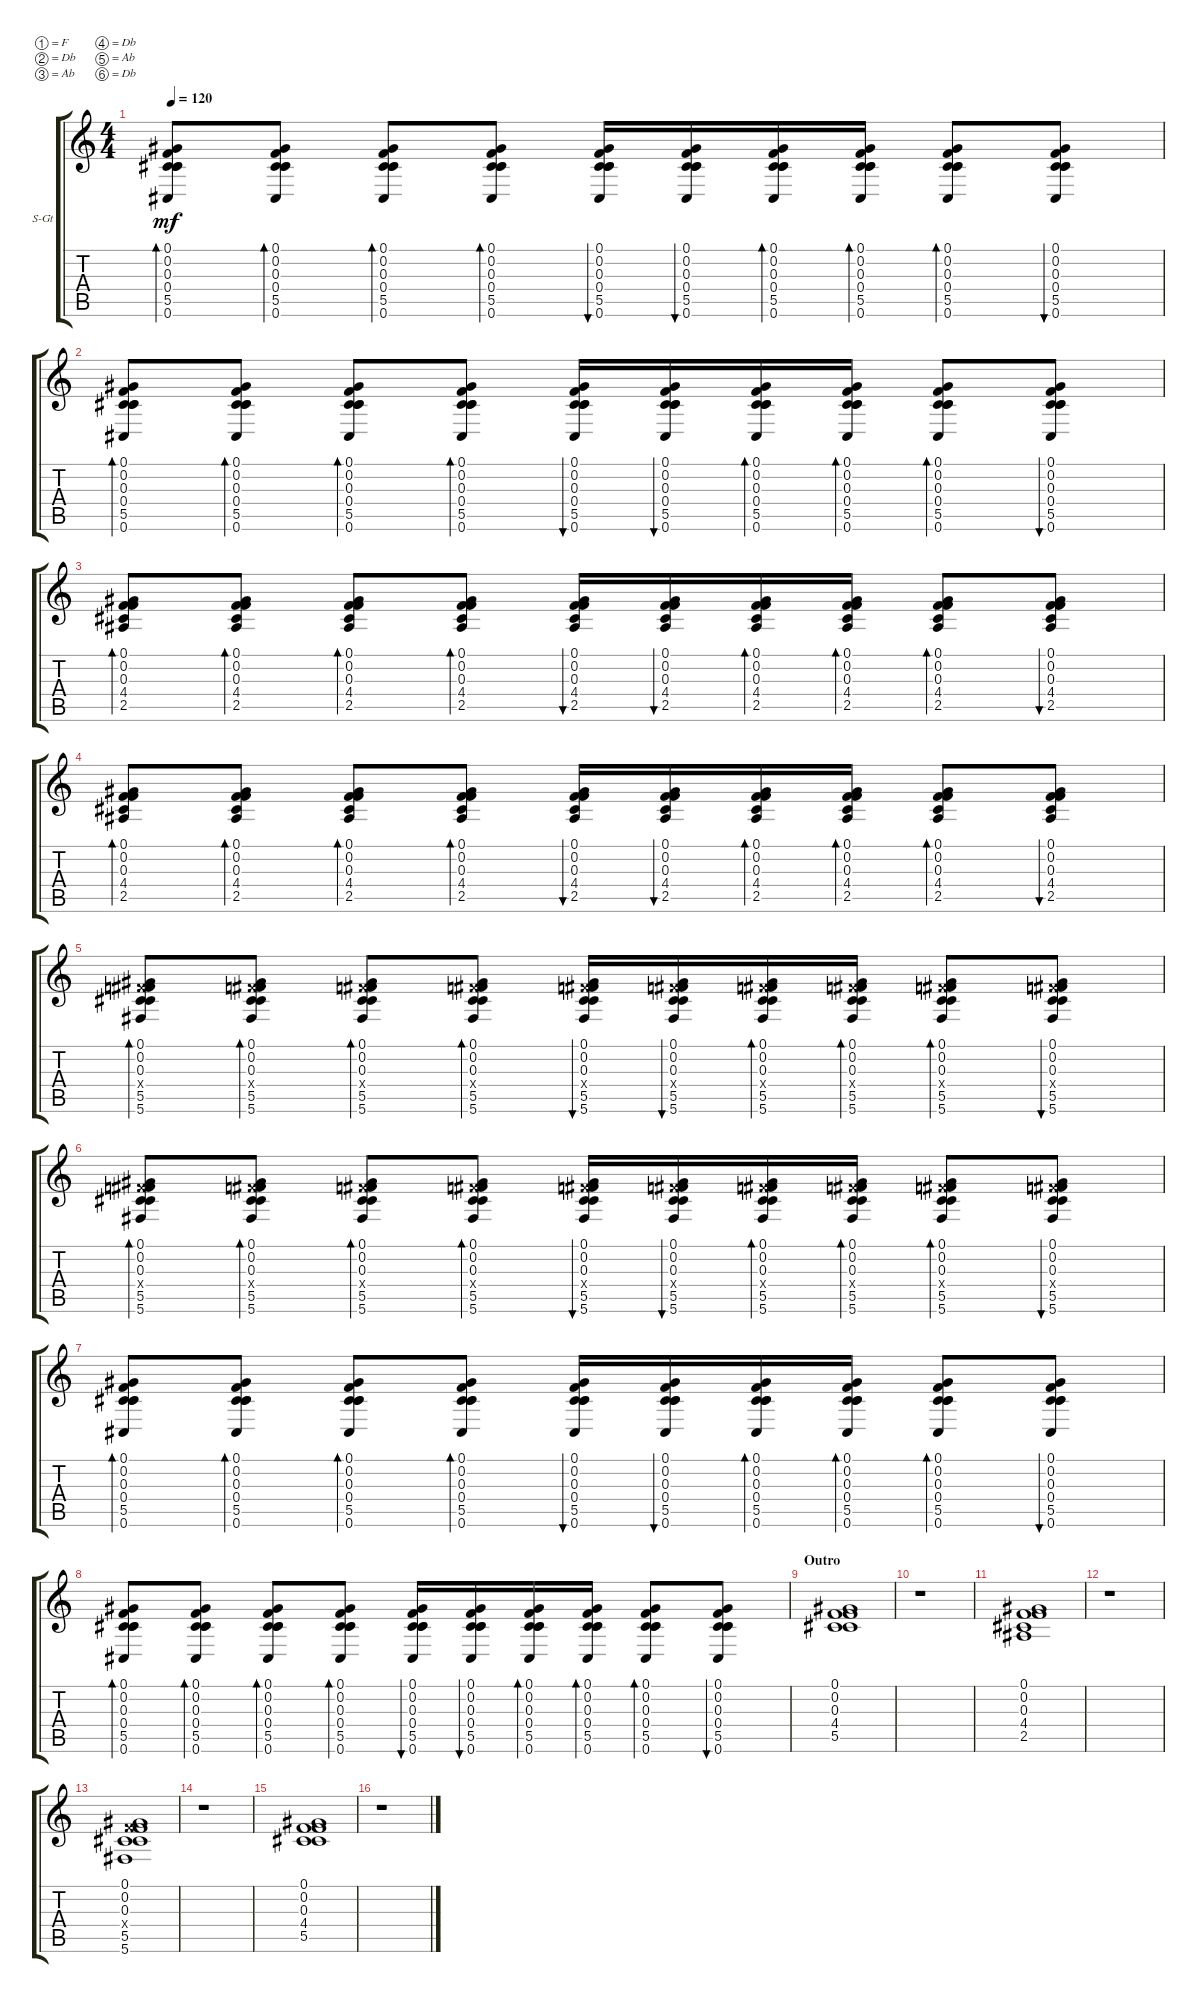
\defaultSystemsLayout 4
\bracketExtendMode groupsimilarinstruments
\firstSystemTrackNameOrientation horizontal
\otherSystemsTrackNameOrientation horizontal
\track ("Steel Guitar" "S-Gt") {instrument acousticguitarsteel}
\staff {score tabs}
\tuning (F3 Db3 Ab3 Db3 Ab2 Db2)
\ts (4 4)
\tempo 120
\clef g2
\ks c
(5.5 0.4 0.3 0.2 0.1 0.6).8{bd 30 dy mf} (5.5 0.4 0.3 0.2 0.1 0.6).8{bd 30} (5.5 0.4 0.3 0.2 0.1 0.6).8{bd 30} (5.5 0.4 0.3 0.2 0.1 0.6).8{bd 30} (5.5 0.4 0.3 0.2 0.1 0.6).16{bu 30} (5.5 0.4 0.3 0.2 0.1 0.6).16{bu 30} (5.5 0.4 0.3 0.2 0.1 0.6).16{bd 30} (5.5 0.4 0.3 0.2 0.1 0.6).16{bd 30} (5.5 0.4 0.3 0.2 0.1 0.6).8{bd 30} (5.5 0.4 0.3 0.2 0.1 0.6).8{bu 30} |
(5.5 0.4 0.3 0.2 0.1 0.6).8{bd 30} (5.5 0.4 0.3 0.2 0.1 0.6).8{bd 30} (5.5 0.4 0.3 0.2 0.1 0.6).8{bd 30} (5.5 0.4 0.3 0.2 0.1 0.6).8{bd 30} (5.5 0.4 0.3 0.2 0.1 0.6).16{bu 30} (5.5 0.4 0.3 0.2 0.1 0.6).16{bu 30} (5.5 0.4 0.3 0.2 0.1 0.6).16{bd 30} (5.5 0.4 0.3 0.2 0.1 0.6).16{bd 30} (5.5 0.4 0.3 0.2 0.1 0.6).8{bd 30} (5.5 0.4 0.3 0.2 0.1 0.6).8{bu 30} |
(2.5 4.4 0.3 0.2 0.1).8{bd 30} (2.5 4.4 0.3 0.2 0.1).8{bd 30} (2.5 4.4 0.3 0.2 0.1).8{bd 30} (2.5 4.4 0.3 0.2 0.1).8{bd 30} (2.5 4.4 0.3 0.2 0.1).16{bu 30} (2.5 4.4 0.3 0.2 0.1).16{bu 30} (2.5 4.4 0.3 0.2 0.1).16{bd 30} (2.5 4.4 0.3 0.2 0.1).16{bd 30} (2.5 4.4 0.3 0.2 0.1).8{bd 30} (2.5 4.4 0.3 0.2 0.1).8{bu 30} |
(2.5 4.4 0.3 0.2 0.1).8{bd 30} (2.5 4.4 0.3 0.2 0.1).8{bd 30} (2.5 4.4 0.3 0.2 0.1).8{bd 30} (2.5 4.4 0.3 0.2 0.1).8{bd 30} (2.5 4.4 0.3 0.2 0.1).16{bu 30} (2.5 4.4 0.3 0.2 0.1).16{bu 30} (2.5 4.4 0.3 0.2 0.1).16{bd 30} (2.5 4.4 0.3 0.2 0.1).16{bd 30} (2.5 4.4 0.3 0.2 0.1).8{bd 30} (2.5 4.4 0.3 0.2 0.1).8{bu 30} |
(5.5 5.4{x} 0.3 0.2 0.1 5.6).8{bd 30} (5.5 5.4{x} 0.3 0.2 0.1 5.6).8{bd 30} (5.5 5.4{x} 0.3 0.2 0.1 5.6).8{bd 30} (5.5 5.4{x} 0.3 0.2 0.1 5.6).8{bd 30} (5.5 5.4{x} 0.3 0.2 0.1 5.6).16{bu 30} (5.5 5.4{x} 0.3 0.2 0.1 5.6).16{bu 30} (5.5 5.4{x} 0.3 0.2 0.1 5.6).16{bd 30} (5.5 5.4{x} 0.3 0.2 0.1 5.6).16{bd 30} (5.5 5.4{x} 0.3 0.2 0.1 5.6).8{bd 30} (5.5 5.4{x} 0.3 0.2 0.1 5.6).8{bu 30} |
(5.5 5.4{x} 0.3 0.2 0.1 5.6).8{bd 30} (5.5 5.4{x} 0.3 0.2 0.1 5.6).8{bd 30} (5.5 5.4{x} 0.3 0.2 0.1 5.6).8{bd 30} (5.5 5.4{x} 0.3 0.2 0.1 5.6).8{bd 30} (5.5 5.4{x} 0.3 0.2 0.1 5.6).16{bu 30} (5.5 5.4{x} 0.3 0.2 0.1 5.6).16{bu 30} (5.5 5.4{x} 0.3 0.2 0.1 5.6).16{bd 30} (5.5 5.4{x} 0.3 0.2 0.1 5.6).16{bd 30} (5.5 5.4{x} 0.3 0.2 0.1 5.6).8{bd 30} (5.5 5.4{x} 0.3 0.2 0.1 5.6).8{bu 30} |
(5.5 0.4 0.3 0.2 0.1 0.6).8{bd 30} (5.5 0.4 0.3 0.2 0.1 0.6).8{bd 30} (5.5 0.4 0.3 0.2 0.1 0.6).8{bd 30} (5.5 0.4 0.3 0.2 0.1 0.6).8{bd 30} (5.5 0.4 0.3 0.2 0.1 0.6).16{bu 30} (5.5 0.4 0.3 0.2 0.1 0.6).16{bu 30} (5.5 0.4 0.3 0.2 0.1 0.6).16{bd 30} (5.5 0.4 0.3 0.2 0.1 0.6).16{bd 30} (5.5 0.4 0.3 0.2 0.1 0.6).8{bd 30} (5.5 0.4 0.3 0.2 0.1 0.6).8{bu 30} |
(5.5 0.4 0.3 0.2 0.1 0.6).8{bd 30} (5.5 0.4 0.3 0.2 0.1 0.6).8{bd 30} (5.5 0.4 0.3 0.2 0.1 0.6).8{bd 30} (5.5 0.4 0.3 0.2 0.1 0.6).8{bd 30} (5.5 0.4 0.3 0.2 0.1 0.6).16{bu 30} (5.5 0.4 0.3 0.2 0.1 0.6).16{bu 30} (5.5 0.4 0.3 0.2 0.1 0.6).16{bd 30} (5.5 0.4 0.3 0.2 0.1 0.6).16{bd 30} (5.5 0.4 0.3 0.2 0.1 0.6).8{bd 30} (5.5 0.4 0.3 0.2 0.1 0.6).8{bu 30} |
\section ("" "Outro")
(5.5 4.4 0.3 0.2 0.1).1 |
r.1 |
(2.5 4.4 0.3 0.2 0.1).1 |
r.1 |
(5.5 4.4{x} 0.3 0.2 0.1 5.6).1 |
r.1 |
(5.5 4.4 0.3 0.2 0.1).1 |
r.1
